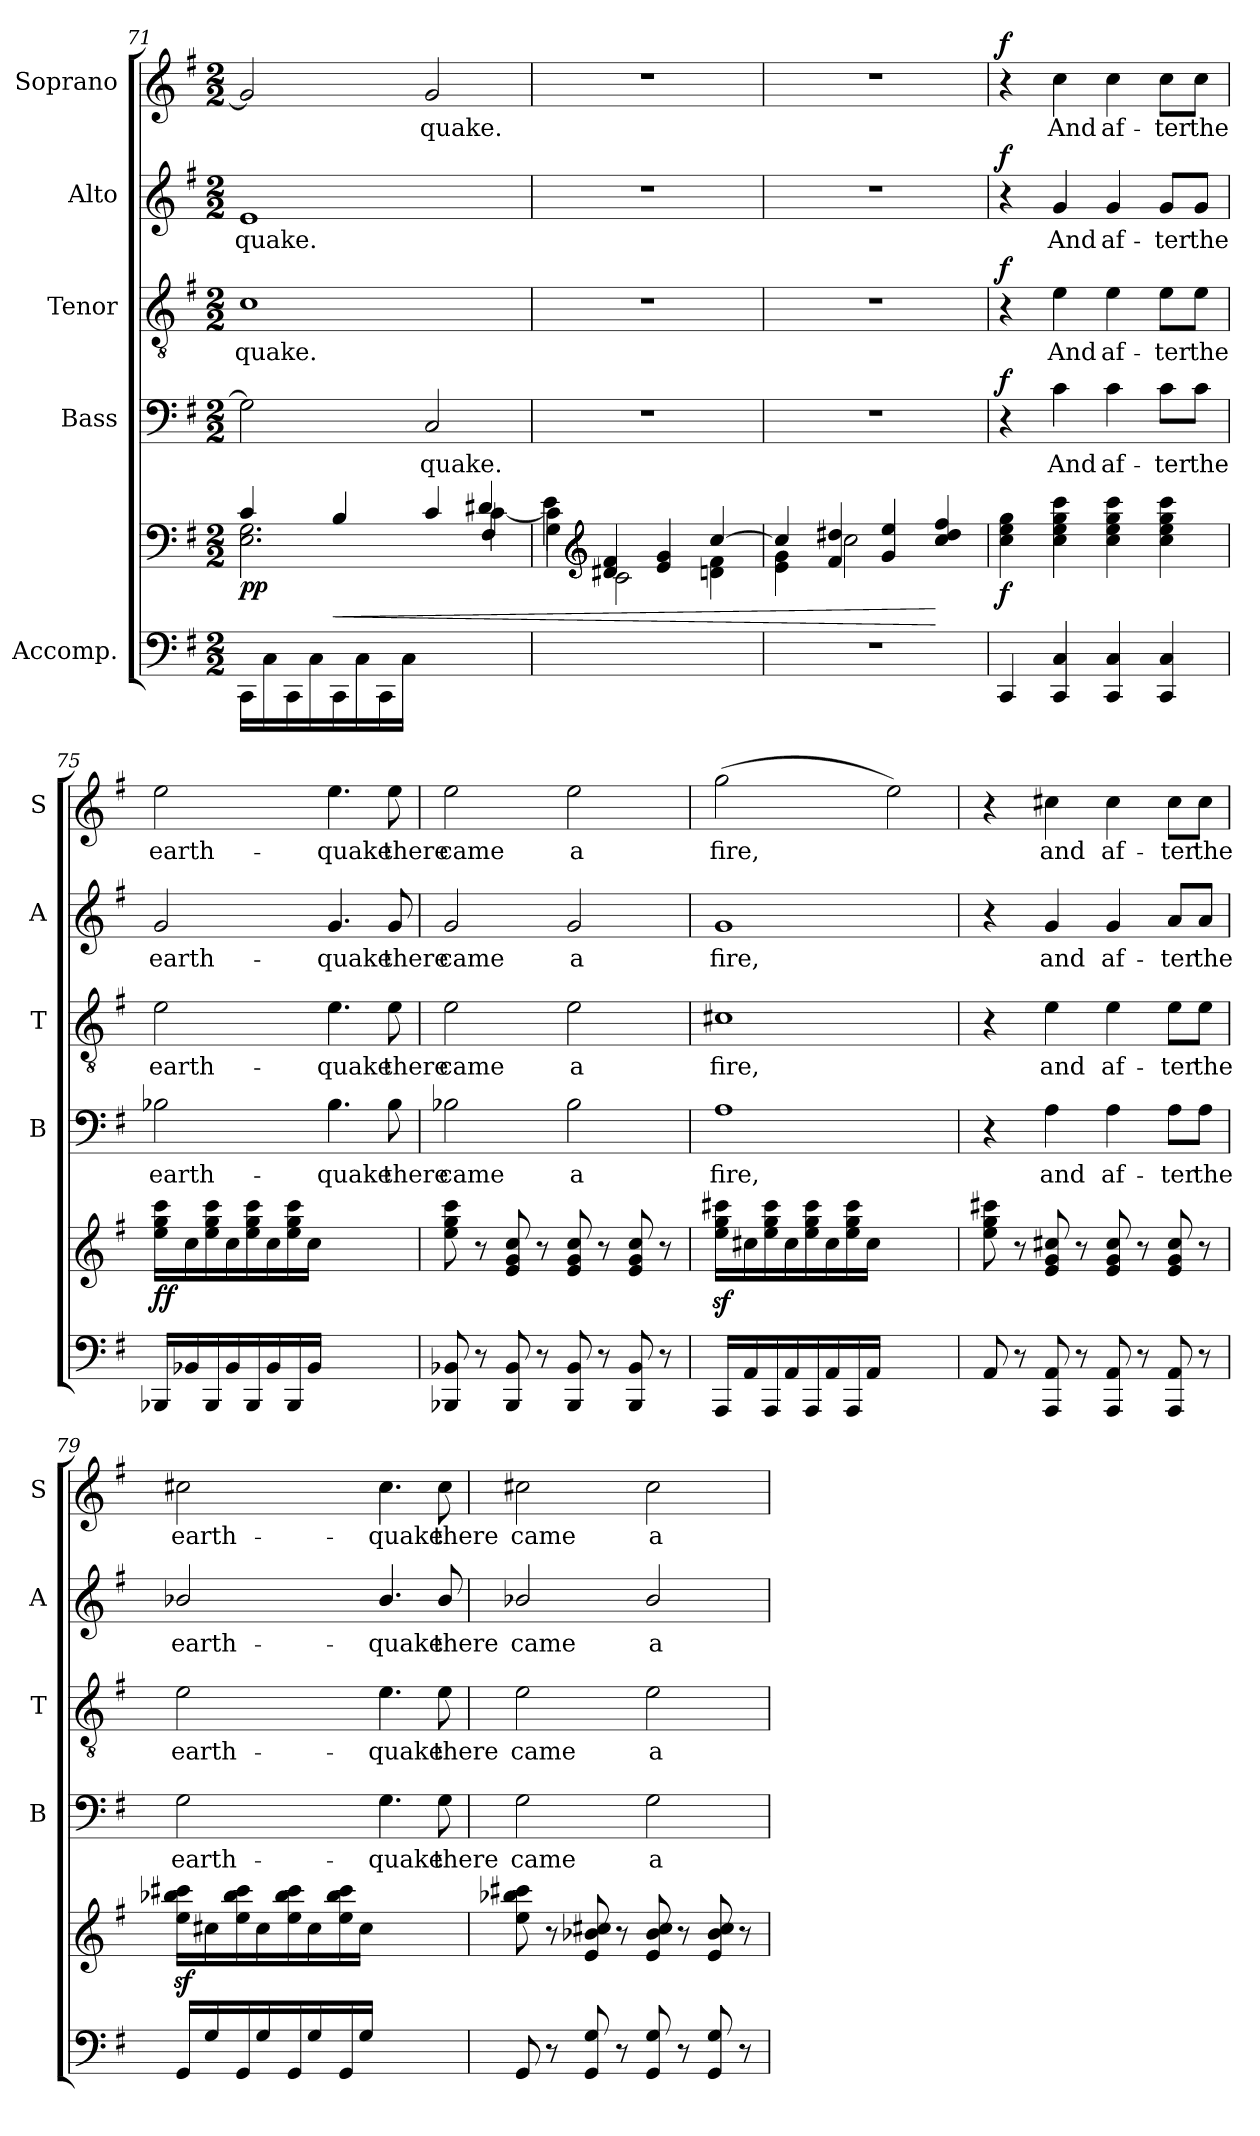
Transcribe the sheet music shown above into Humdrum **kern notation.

**kern	**kern	**dynam	**kern	**text	**dynam	**kern	**text	**dynam	**kern	**text	**dynam	**kern	**text	**dynam
*part5	*part5	*part5	*part4	*part4	*part4	*part3	*part3	*part3	*part2	*part2	*part2	*part1	*part1	*part1
*staff6	*staff5	*staff5/6	*staff4	*staff4	*staff4	*staff3	*staff3	*staff3	*staff2	*staff2	*staff2	*staff1	*staff1	*staff1
*I"Accomp.	*	*	*I"Bass	*	*	*I"Tenor	*	*	*I"Alto	*	*	*I"Soprano	*	*
*	*	*	*I'B	*	*	*I'T	*	*	*I'A	*	*	*I'S	*	*
*clefF4	*clefF4	*	*clefF4	*	*	*clefGv2	*	*	*clefG2	*	*	*clefG2	*	*
*k[f#]	*k[f#]	*	*k[f#]	*	*	*k[f#]	*	*	*k[f#]	*	*	*k[f#]	*	*
*G:	*G:	*	*G:	*	*	*G:	*	*	*G:	*	*	*G:	*	*
*M2/2	*M2/2	*	*M2/2	*	*	*M2/2	*	*	*M2/2	*	*	*M2/2	*	*
=71	=71	=71	=71	=71	=71	=71	=71	=71	=71	=71	=71	=71	=71	=71
*^	*^	*	*	*	*	*	*	*	*	*	*	*	*	*
*	*	*	*^	*	*	*	*	*	*	*	*	*	*	*	*	*
!	!	!	!	!	!LO:DY:b	!	!	!	!	!LO:LY:b	!	!	!LO:LY:b	!	!	!	!
2ryy	16CC\LL	4c/	2.E\ 2.G\	2.ryy	pp	2G\]	.	.	1c	quake.	.	1e	quake.	.	2g/]	.	.
.	16C\	.	.	.	.	.	.	.	.	.	.	.	.	.	.	.	.
.	16CC\	.	.	.	.	.	.	.	.	.	.	.	.	.	.	.	.
.	16C\	.	.	.	.	.	.	.	.	.	.	.	.	.	.	.	.
!	!	!	!	!	!LO:HP:b	!	!	!	!	!	!	!	!	!	!	!	!
.	16CC\	4B/	.	.	<	.	.	.	.	.	.	.	.	.	.	.	.
.	16C\	.	.	.	.	.	.	.	.	.	.	.	.	.	.	.	.
.	16CC\	.	.	.	.	.	.	.	.	.	.	.	.	.	.	.	.
.	16C\JJ	.	.	.	.	.	.	.	.	.	.	.	.	.	.	.	.
!	!	!	!	!	!	!	!LO:LY:b	!	!	!	!	!	!	!	!	!LO:LY:b	!
4ryy	2ryy	4c/	.	.	.	2C/	quake.	.	.	.	.	.	.	.	2g/	quake.	.
4ryy	.	4d#X/	[<4c\	4F#/	.	.	.	.	.	.	.	.	.	.	.	.	.
=72	=72	=72	=72	=72	=72	=72	=72	=72	=72	=72	=72	=72	=72	=72	=72	=72	=72
4ryy	1ryy	4e\	4c\]	4G\	.	1r	.	.	1r	.	.	1r	.	.	1r	.	.
*	*	*clefG2	*	*	*	*	*	*	*	*	*	*	*	*	*	*	*
4ryy	.	4d#/ 4f#/	2c\	2.ryy	.	.	.	.	.	.	.	.	.	.	.	.	.
2ryy	.	4e/ 4g/	.	.	.	.	.	.	.	.	.	.	.	.	.	.	.
.	.	[>4cc/	4d\ 4f#\	.	.	.	.	.	.	.	.	.	.	.	.	.	.
*v	*v	*	*	*	*	*	*	*	*	*	*	*	*	*	*	*	*
*	*	*v	*v	*	*	*	*	*	*	*	*	*	*	*	*	*
=73	=73	=73	=73	=73	=73	=73	=73	=73	=73	=73	=73	=73	=73	=73	=73
1r	4cc/]	4e\ 4g\	.	1r	.	.	1r	.	.	1r	.	.	1r	.	.
.	4f#/ 4dd#/	2cc\	.	.	.	.	.	.	.	.	.	.	.	.	.
.	4g/ 4ee/	.	.	.	.	.	.	.	.	.	.	.	.	.	.
.	4cc/ 4dd#/ 4ff#/	4ryy	[	.	.	.	.	.	.	.	.	.	.	.	.
!!LO:LB:g=z
=74	=74	=74	=74	=74	=74	=74	=74	=74	=74	=74	=74	=74	=74	=74	=74
!	!	!	!LO:DY:b	!	!	!LO:DY:b	!	!	!LO:DY:b	!	!	!LO:DY:b	!	!	!LO:DY:b
*	*v	*v	*	*	*	*	*	*	*	*	*	*	*	*	*
4CC/	4cc\ 4ee\ 4gg\	f	4r	.	f	4r	.	f	4r	.	f	4r	.	f
!	!	!	!	!LO:LY:b	!	!	!LO:LY:b	!	!	!LO:LY:b	!	!	!LO:LY:b	!
4CC/ 4C/	4cc\ 4ee\ 4gg\ 4ccc\	.	4c\	And	.	4e\	And	.	4g/	And	.	4cc\	And	.
!	!	!	!	!LO:LY:b	!	!	!LO:LY:b	!	!	!LO:LY:b	!	!	!LO:LY:b	!
4CC/ 4C/	4cc\ 4ee\ 4gg\ 4ccc\	.	4c\	af-	.	4e\	af-	.	4g/	af-	.	4cc\	af-	.
!	!	!	!	!LO:LY:b	!	!	!LO:LY:b	!	!	!LO:LY:b	!	!	!LO:LY:b	!
4CC/ 4C/	4cc\ 4ee\ 4gg\ 4ccc\	.	8c\L	-ter	.	8e\L	-ter	.	8g/L	-ter	.	8cc\L	-ter	.
!	!	!	!	!LO:LY:b	!	!	!LO:LY:b	!	!	!LO:LY:b	!	!	!LO:LY:b	!
.	.	.	8c\J	the	.	8e\J	the	.	8g/J	the	.	8cc\J	the	.
=75	=75	=75	=75	=75	=75	=75	=75	=75	=75	=75	=75	=75	=75	=75
!	!	!LO:DY:b	!	!LO:LY:b	!	!	!LO:LY:b	!	!	!LO:LY:b	!	!	!LO:LY:b	!
16BBB-X/LL	16ee\ 16gg\ 16ccc\LL	ff	2B-X\	earth-	.	2e\	earth-	.	2g/	earth-	.	2ee\	earth-	.
16BB-X/	16cc\	.	.	.	.	.	.	.	.	.	.	.	.	.
16BBB-/	16ee\ 16gg\ 16ccc\	.	.	.	.	.	.	.	.	.	.	.	.	.
16BB-/	16cc\	.	.	.	.	.	.	.	.	.	.	.	.	.
16BBB-/	16ee\ 16gg\ 16ccc\	.	.	.	.	.	.	.	.	.	.	.	.	.
16BB-/	16cc\	.	.	.	.	.	.	.	.	.	.	.	.	.
16BBB-/	16ee\ 16gg\ 16ccc\	.	.	.	.	.	.	.	.	.	.	.	.	.
16BB-/JJ	16cc\JJ	.	.	.	.	.	.	.	.	.	.	.	.	.
!	!	!	!	!LO:LY:b	!	!	!LO:LY:b	!	!	!LO:LY:b	!	!	!LO:LY:b	!
2ryy	2ryy	.	4.B-\	-quake	.	4.e\	-quake	.	4.g/	-quake	.	4.ee\	-quake	.
!	!	!	!	!LO:LY:b	!	!	!LO:LY:b	!	!	!LO:LY:b	!	!	!LO:LY:b	!
.	.	.	8B-\	there	.	8e\	there	.	8g/	there	.	8ee\	there	.
=76	=76	=76	=76	=76	=76	=76	=76	=76	=76	=76	=76	=76	=76	=76
!	!	!	!	!LO:LY:b	!	!	!LO:LY:b	!	!	!LO:LY:b	!	!	!LO:LY:b	!
8BBB-X/ 8BB-X/	8ee\ 8gg\ 8ccc\	.	2B-X\	came	.	2e\	came	.	2g/	came	.	2ee\	came	.
8r	8r	.	.	.	.	.	.	.	.	.	.	.	.	.
8BBB-/ 8BB-/	8e/ 8g/ 8cc/	.	.	.	.	.	.	.	.	.	.	.	.	.
8r	8r	.	.	.	.	.	.	.	.	.	.	.	.	.
!	!	!	!	!LO:LY:b	!	!	!LO:LY:b	!	!	!LO:LY:b	!	!	!LO:LY:b	!
8BBB-/ 8BB-/	8e/ 8g/ 8cc/	.	2B-\	a	.	2e\	a	.	2g/	a	.	2ee\	a	.
8r	8r	.	.	.	.	.	.	.	.	.	.	.	.	.
8BBB-/ 8BB-/	8e/ 8g/ 8cc/	.	.	.	.	.	.	.	.	.	.	.	.	.
8r	8r	.	.	.	.	.	.	.	.	.	.	.	.	.
=77	=77	=77	=77	=77	=77	=77	=77	=77	=77	=77	=77	=77	=77	=77
!	!	!	!	!LO:LY:b	!	!	!LO:LY:b	!	!	!LO:LY:b	!	!	!LO:LY:b	!
16AAA/LL	16ee\z< 16gg\z< 16ccc#X\z<LL	.	1A	fire,	.	1c#X	fire,	.	1g	fire,	.	(>2gg\	fire,	.
16AA/	16cc#X\	.	.	.	.	.	.	.	.	.	.	.	.	.
16AAA/	16ee\ 16gg\ 16ccc#\	.	.	.	.	.	.	.	.	.	.	.	.	.
16AA/	16cc#\	.	.	.	.	.	.	.	.	.	.	.	.	.
16AAA/	16ee\ 16gg\ 16ccc#\	.	.	.	.	.	.	.	.	.	.	.	.	.
16AA/	16cc#\	.	.	.	.	.	.	.	.	.	.	.	.	.
16AAA/	16ee\ 16gg\ 16ccc#\	.	.	.	.	.	.	.	.	.	.	.	.	.
16AA/JJ	16cc#\JJ	.	.	.	.	.	.	.	.	.	.	.	.	.
2ryy	2ryy	.	.	.	.	.	.	.	.	.	.	2ee\)	.	.
=78	=78	=78	=78	=78	=78	=78	=78	=78	=78	=78	=78	=78	=78	=78
8AA/	8ee\ 8gg\ 8ccc#X\	.	4r	.	.	4r	.	.	4r	.	.	4r	.	.
8r	8r	.	.	.	.	.	.	.	.	.	.	.	.	.
!	!	!	!	!LO:LY:b	!	!	!LO:LY:b	!	!	!LO:LY:b	!	!	!LO:LY:b	!
8AAA/ 8AA/	8e/ 8g/ 8cc#X/	.	4A\	and	.	4e\	and	.	4g/	and	.	4cc#X\	and	.
8r	8r	.	.	.	.	.	.	.	.	.	.	.	.	.
!	!	!	!	!LO:LY:b	!	!	!LO:LY:b	!	!	!LO:LY:b	!	!	!LO:LY:b	!
8AAA/ 8AA/	8e/ 8g/ 8cc#/	.	4A\	af-	.	4e\	af-	.	4g/	af-	.	4cc#\	af-	.
8r	8r	.	.	.	.	.	.	.	.	.	.	.	.	.
!	!	!	!	!LO:LY:b	!	!	!LO:LY:b	!	!	!LO:LY:b	!	!	!LO:LY:b	!
8AAA/ 8AA/	8e/ 8g/ 8cc#/	.	8A\L	-ter	.	8e\L	-ter	.	8a/L	-ter	.	8cc#\L	-ter	.
!	!	!	!	!LO:LY:b	!	!	!LO:LY:b	!	!	!LO:LY:b	!	!	!LO:LY:b	!
8r	8r	.	8A\J	the	.	8e\J	the	.	8a/J	the	.	8cc#\J	the	.
!!LO:LB:g=z
=79	=79	=79	=79	=79	=79	=79	=79	=79	=79	=79	=79	=79	=79	=79
!	!	!	!	!LO:LY:b	!	!	!LO:LY:b	!	!	!LO:LY:b	!	!	!LO:LY:b	!
16GG/LL	16ee\z< 16bb-X\z< 16ccc#X\z<LL	.	2G\	earth-	.	2e\	earth-	.	2b-X/	earth-	.	2cc#X\	earth-	.
16G/	16cc#X\	.	.	.	.	.	.	.	.	.	.	.	.	.
16GG/	16ee\ 16bb-\ 16ccc#\	.	.	.	.	.	.	.	.	.	.	.	.	.
16G/	16cc#\	.	.	.	.	.	.	.	.	.	.	.	.	.
16GG/	16ee\ 16bb-\ 16ccc#\	.	.	.	.	.	.	.	.	.	.	.	.	.
16G/	16cc#\	.	.	.	.	.	.	.	.	.	.	.	.	.
16GG/	16ee\ 16bb-\ 16ccc#\	.	.	.	.	.	.	.	.	.	.	.	.	.
16G/JJ	16cc#\JJ	.	.	.	.	.	.	.	.	.	.	.	.	.
!	!	!	!	!LO:LY:b	!	!	!LO:LY:b	!	!	!LO:LY:b	!	!	!LO:LY:b	!
2ryy	2ryy	.	4.G\	-quake	.	4.e\	-quake	.	4.b-/	-quake	.	4.cc#\	-quake	.
!	!	!	!	!LO:LY:b	!	!	!LO:LY:b	!	!	!LO:LY:b	!	!	!LO:LY:b	!
.	.	.	8G\	there	.	8e\	there	.	8b-/	there	.	8cc#\	there	.
=80	=80	=80	=80	=80	=80	=80	=80	=80	=80	=80	=80	=80	=80	=80
!	!	!	!	!LO:LY:b	!	!	!LO:LY:b	!	!	!LO:LY:b	!	!	!LO:LY:b	!
8GG/	8ee\ 8bb-X\ 8ccc#X\	.	2G\	came	.	2e\	came	.	2b-X/	came	.	2cc#X\	came	.
8r	8r	.	.	.	.	.	.	.	.	.	.	.	.	.
8GG/ 8G/	8e/ 8b-X/ 8cc#X/	.	.	.	.	.	.	.	.	.	.	.	.	.
8r	8r	.	.	.	.	.	.	.	.	.	.	.	.	.
!	!	!	!	!LO:LY:b	!	!	!LO:LY:b	!	!	!LO:LY:b	!	!	!LO:LY:b	!
8GG/ 8G/	8e/ 8b-/ 8cc#/	.	2G\	a	.	2e\	a	.	2b-/	a	.	2cc#\	a	.
8r	8r	.	.	.	.	.	.	.	.	.	.	.	.	.
8GG/ 8G/	8e/ 8b-/ 8cc#/	.	.	.	.	.	.	.	.	.	.	.	.	.
8r	8r	.	.	.	.	.	.	.	.	.	.	.	.	.
=	=	=	=	=	=	=	=	=	=	=	=	=	=	=
*-	*-	*-	*-	*-	*-	*-	*-	*-	*-	*-	*-	*-	*-	*-
